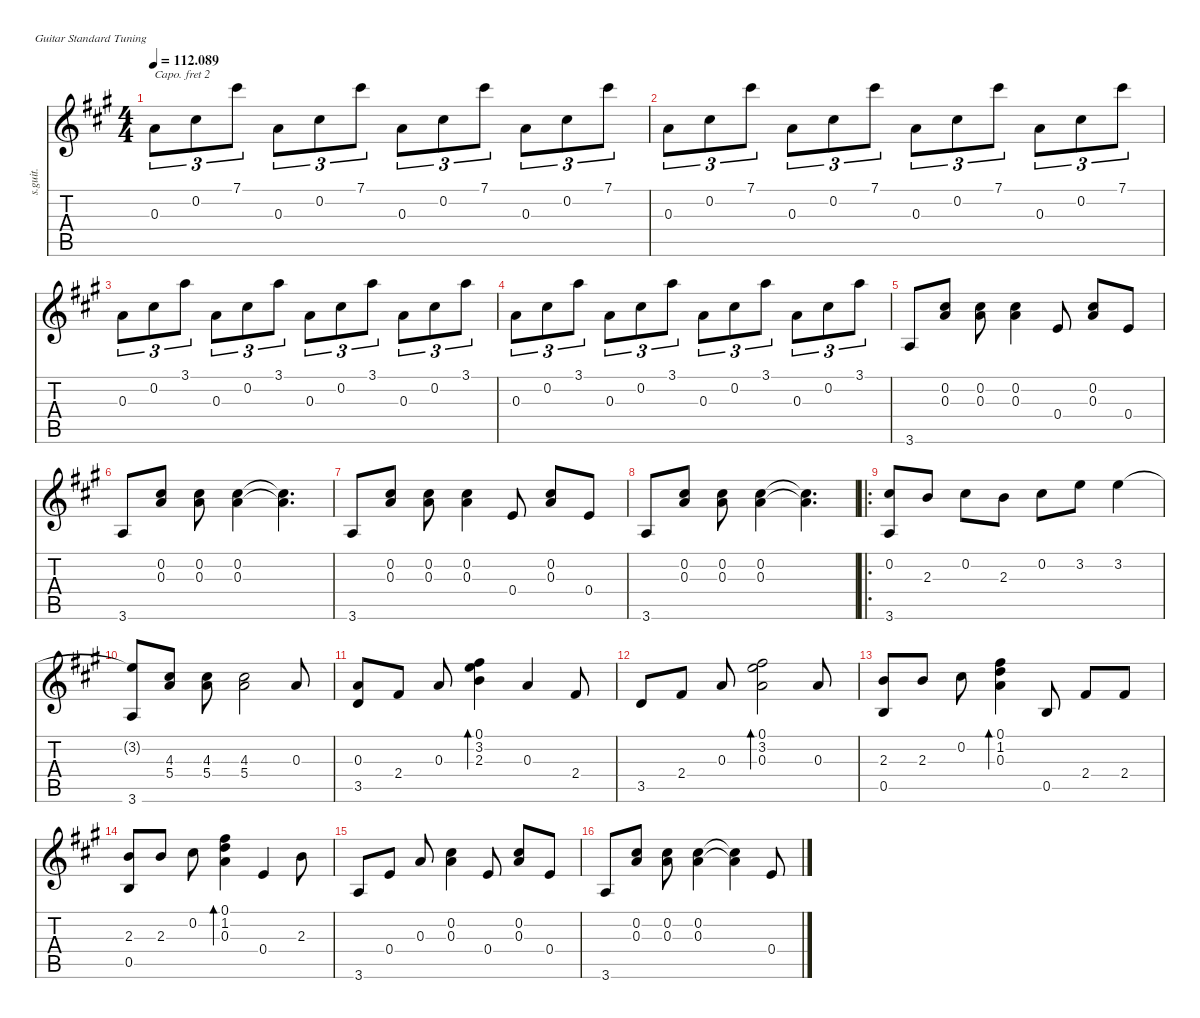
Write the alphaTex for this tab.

\defaultSystemsLayout 4
\hideDynamics
\bracketExtendMode nobrackets
\otherSystemsTrackNameOrientation horizontal
\track ("Steel Guitar" "s.guit.") {instrument acousticguitarsteel}
\staff {score tabs}
\capo 2
\tuning (E4 B3 G3 D3 A2 E2)
\ts (4 4)
\tempo
112.089
\accidentals auto
\clef g2
\ottava regular
\simile none
\ks a
0.3.8{tu (3 2) dy mf instrument acousticguitarsteel} 0.2.8{tu (3 2)} 7.1.8{tu (3 2)} 0.3.8{tu (3 2)} 0.2.8{tu (3 2)} 7.1.8{tu (3 2)} 0.3.8{tu (3 2)} 0.2.8{tu (3 2)} 7.1.8{tu (3 2)} 0.3.8{tu (3 2)} 0.2.8{tu (3 2)} 7.1.8{tu (3 2)} |
0.3.8{tu (3 2)} 0.2.8{tu (3 2)} 7.1.8{tu (3 2)} 0.3.8{tu (3 2)} 0.2.8{tu (3 2)} 7.1.8{tu (3 2)} 0.3.8{tu (3 2)} 0.2.8{tu (3 2)} 7.1.8{tu (3 2)} 0.3.8{tu (3 2)} 0.2.8{tu (3 2)} 7.1.8{tu (3 2)} |
0.3.8{tu (3 2)} 0.2.8{tu (3 2)} 3.1.8{tu (3 2)} 0.3.8{tu (3 2)} 0.2.8{tu (3 2)} 3.1.8{tu (3 2)} 0.3.8{tu (3 2)} 0.2.8{tu (3 2)} 3.1.8{tu (3 2)} 0.3.8{tu (3 2)} 0.2.8{tu (3 2)} 3.1.8{tu (3 2)} |
0.3.8{tu (3 2)} 0.2.8{tu (3 2)} 3.1.8{tu (3 2)} 0.3.8{tu (3 2)} 0.2.8{tu (3 2)} 3.1.8{tu (3 2)} 0.3.8{tu (3 2)} 0.2.8{tu (3 2)} 3.1.8{tu (3 2)} 0.3.8{tu (3 2)} 0.2.8{tu (3 2)} 3.1.8{tu (3 2)} |
3.6.8 (0.2 0.3).8 (0.2 0.3).8 (0.2 0.3).4 0.4.8 (0.2 0.3).8 0.4.8 |
3.6.8 (0.2 0.3).8 (0.2 0.3).8 (0.2 0.3).4 (0.3{t} 0.2{t}).4{d} |
3.6.8 (0.2 0.3).8 (0.2 0.3).8 (0.2 0.3).4 0.4.8 (0.2 0.3).8 0.4.8 |
3.6.8 (0.2 0.3).8 (0.2 0.3).8 (0.2 0.3).4 (0.3{t} 0.2{t}).4{d} |
\ro
(3.6 0.2).8 2.3.8 0.2.8 2.3.8 0.2.8 3.2.8 3.2.4 |
(3.6 3.2{t}).8 (4.3 5.4).8 (4.3 5.4).8 (4.3 5.4).2 0.3.8 |
(3.5 0.3).8 2.4.8 0.3.8 (2.3 3.2 0.1).4{bd 30} 0.3.4 2.4.8 |
3.5.8 2.4.8 0.3.8 (0.3 3.2 0.1).2{bd 30} 0.3.8 |
(2.3 0.5).8 2.3.8 0.2.8 (0.3 1.2 0.1).4{bd 30} 0.5.8 2.4.8 2.4.8 |
(2.3 0.5).8 2.3.8 0.2.8 (0.3 1.2 0.1).4{bd 30} 0.4.4 2.3.8 |
3.6.8 0.4.8 0.3.8 (0.2 0.3).4 0.4.8 (0.2 0.3).8 0.4.8 |
3.6.8 (0.2 0.3).8 (0.2 0.3).8 (0.2 0.3).4 (0.3{t} 0.2{t}).4 0.4.8
